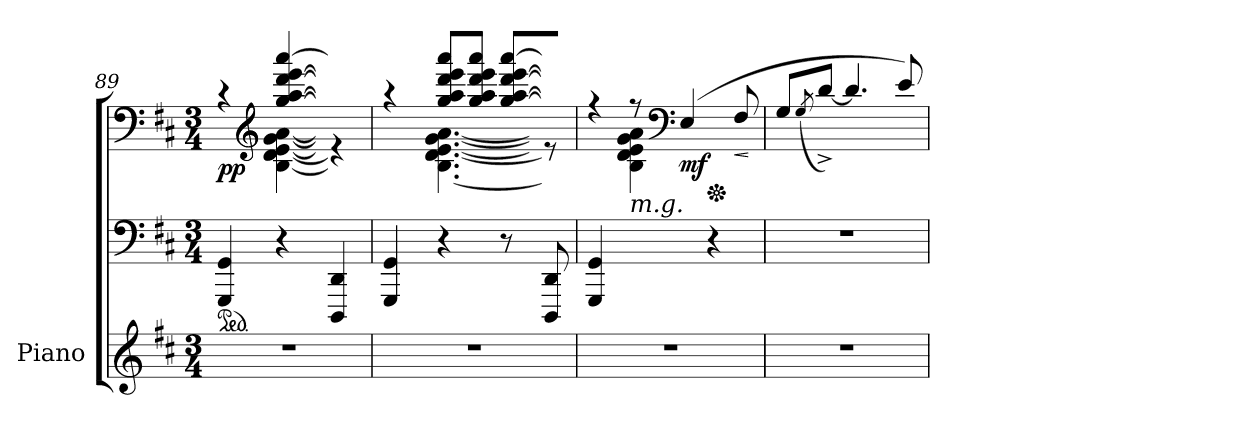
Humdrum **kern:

**kern	**kern	**kern	**dynam
*part1	*part1	*part1	*part1
*staff3	*staff2	*staff1	*staff1/2/3
*I"Piano	*	*	*
*I'Pno.	*	*	*
*clefG2	*clefF4	*clefF4	*
*k[f#c#]	*k[f#c#]	*k[f#c#]	*
*D:	*D:	*D:	*
*M3/4	*M3/4	*M3/4	*
*	*ped	*	*
=89	=89	=89	=89
*	*	*^	*
*	*	*	*^	*
!	!	!	!	!	!LO:DY:b
2.r	4GGG/ 4GG/	4rc	4ryy	2ryy	pp
*	*	*clefG2	*	*	*
.	4r	[4gg/ [4aa/ [4ddd/ [4eee/ [4aaa/	[4B\ [4d\ [4e\ [4g\ [4a\	.	.
.	4DDD/ 4DD/	4gg/yy] 4aa/yy] 4ddd/yy] 4eee/yy] 4aaa/yy]	4B\yy] 4d\yy] 4e\yy] 4g\yy] 4a\yy]	4re	.
=90	=90	=90	=90	=90	=90
2.r	4GGG/ 4GG/	4raa	4ryy	8ryy	.
*	*	*	*v	*v	*
.	4r	8gg/ 8aa/ 8ddd/ 8eee/ 8aaa/L	[4.B\ [4.d\ [4.e\ [4.g\ [4.a\	.
.	.	8gg/ 8aa/ 8ddd/ 8eee/ 8aaa/J	.	.
.	8r	[8gg/ [8aa/ [8ddd/ [8eee/ [8aaa/L	.	.
*	*	*	*^	*
.	8DDD/ 8DD/	8gg/yy] 8aa/yy] 8ddd/yy] 8eee/yy] 8aaa/yy]J	8B\yy] 8d\yy] 8e\yy] 8g\yy] 8a\yy]	8re	.
*	*	*	*v	*v	*
!!LO:LB:g=z
=91	=91	=91	=91	=91
2.r	(>4GGG/ 4GG/	4rff	4ryy	.
!	!LO:TX:a:i:t=m.g.	!	!	!
.	4ryy	8rff	4B\ 4d\ 4e\ 4g\ 4a\)	.
*	*	*clefF4	*	*
!	!	!	!	!LO:DY:b
.	.	(>4E/	.	mf
*	*	*Xped	*	*
.	4r	.	4ryy	.
!	!	!	!	!LO:HP:b
.	.	8F#/	.	<
*	*	*v	*v	*
.	.	.	[
=92	=92	=92	=92
2.r	2.r	8G/L	.
.	.	(<8qG/	.
.	.	[8d^/J)	.
.	.	4.d/]	.
.	.	8e/)	.
=	=	=	=
*-	*-	*-	*-
